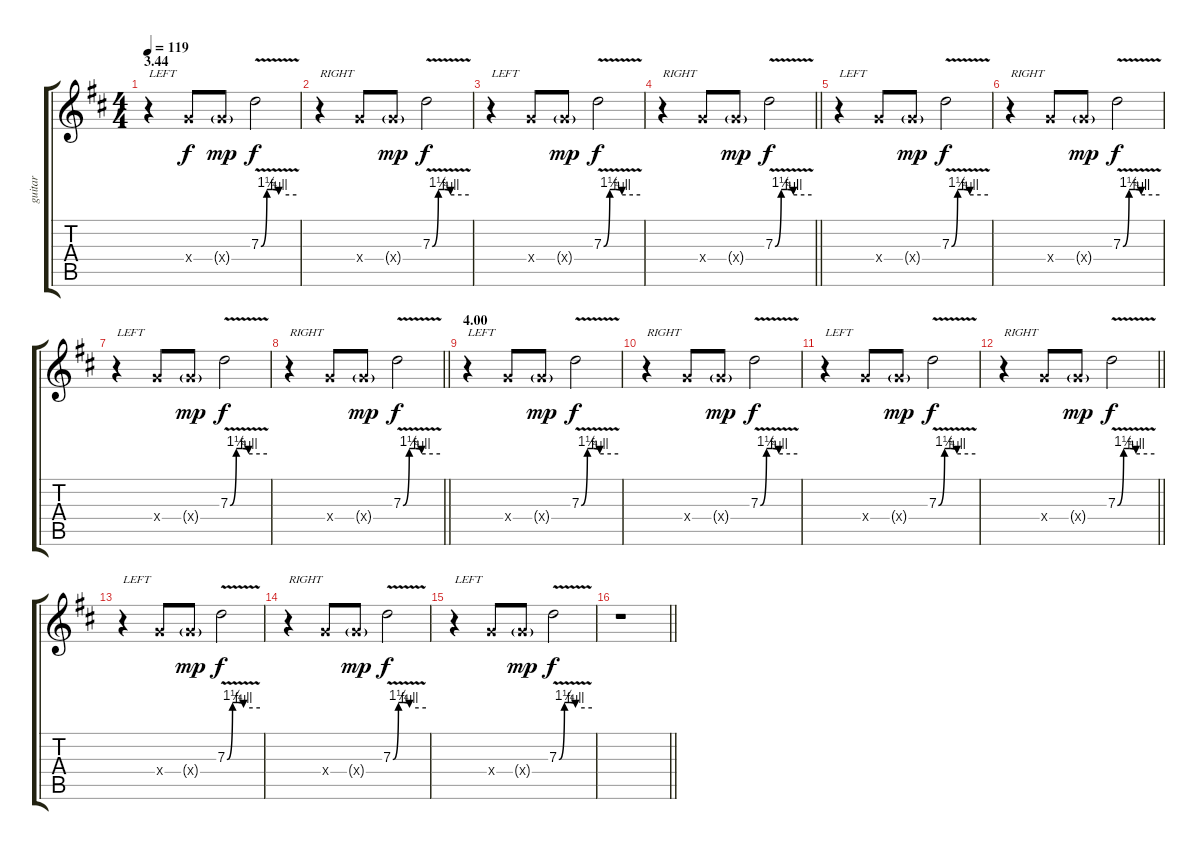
\track ("guitar" "guitar") {instrument electricguitarjazz}
\staff {score tabs}
\tuning (E4 B3 G3 D3 A2 E2) {hide}
\ts (4 4)
\section ("" "3.44")
\tempo 119
\clef g2
\ks d
r.4{txt "LEFT" dy f volume 10 balance 2} 5.4{x}.8 5.4{g x}.8{dy mp} 7.3{be (custom 0 0 10 5 20 5 30 4 60 4) v}.2{dy f} |
r.4{txt "RIGHT" balance 14} 5.4{x}.8 5.4{g x}.8{dy mp} 7.3{be (custom 0 0 10 5 20 5 30 4 60 4) v}.2{dy f} |
r.4{txt "LEFT" balance 2} 5.4{x}.8 5.4{g x}.8{dy mp} 7.3{be (custom 0 0 10 5 20 5 30 4 60 4) v}.2{dy f} |
\barLineRight lightlight
r.4{txt "RIGHT" balance 14} 5.4{x}.8 5.4{g x}.8{dy mp} 7.3{be (custom 0 0 10 5 20 5 30 4 60 4) v}.2{dy f} |
r.4{txt "LEFT" balance 2} 5.4{x}.8 5.4{g x}.8{dy mp} 7.3{be (custom 0 0 10 5 20 5 30 4 60 4) v}.2{dy f} |
r.4{txt "RIGHT" balance 14} 5.4{x}.8 5.4{g x}.8{dy mp} 7.3{be (custom 0 0 10 5 20 5 30 4 60 4) v}.2{dy f} |
r.4{txt "LEFT" balance 2} 5.4{x}.8 5.4{g x}.8{dy mp} 7.3{be (custom 0 0 10 5 20 5 30 4 60 4) v}.2{dy f} |
\barLineRight lightlight
r.4{txt "RIGHT" balance 14} 5.4{x}.8 5.4{g x}.8{dy mp} 7.3{be (custom 0 0 10 5 20 5 30 4 60 4) v}.2{dy f} |
\section ("" "4.00")
r.4{txt "LEFT" balance 2} 5.4{x}.8 5.4{g x}.8{dy mp} 7.3{be (custom 0 0 10 5 20 5 30 4 60 4) v}.2{dy f} |
r.4{txt "RIGHT" balance 14} 5.4{x}.8 5.4{g x}.8{dy mp} 7.3{be (custom 0 0 10 5 20 5 30 4 60 4) v}.2{dy f} |
r.4{txt "LEFT" balance 2} 5.4{x}.8 5.4{g x}.8{dy mp} 7.3{be (custom 0 0 10 5 20 5 30 4 60 4) v}.2{dy f} |
\barLineRight lightlight
r.4{txt "RIGHT" balance 14} 5.4{x}.8 5.4{g x}.8{dy mp} 7.3{be (custom 0 0 10 5 20 5 30 4 60 4) v}.2{dy f} |
r.4{txt "LEFT" balance 2} 5.4{x}.8 5.4{g x}.8{dy mp} 7.3{be (custom 0 0 10 5 20 5 30 4 60 4) v}.2{dy f} |
r.4{txt "RIGHT" balance 14} 5.4{x}.8 5.4{g x}.8{dy mp} 7.3{be (custom 0 0 10 5 20 5 30 4 60 4) v}.2{dy f} |
r.4{txt "LEFT" balance 2} 5.4{x}.8 5.4{g x}.8{dy mp} 7.3{be (custom 0 0 10 5 20 5 30 4 60 4) v}.2{dy f} |
\barLineRight lightlight
r.1
